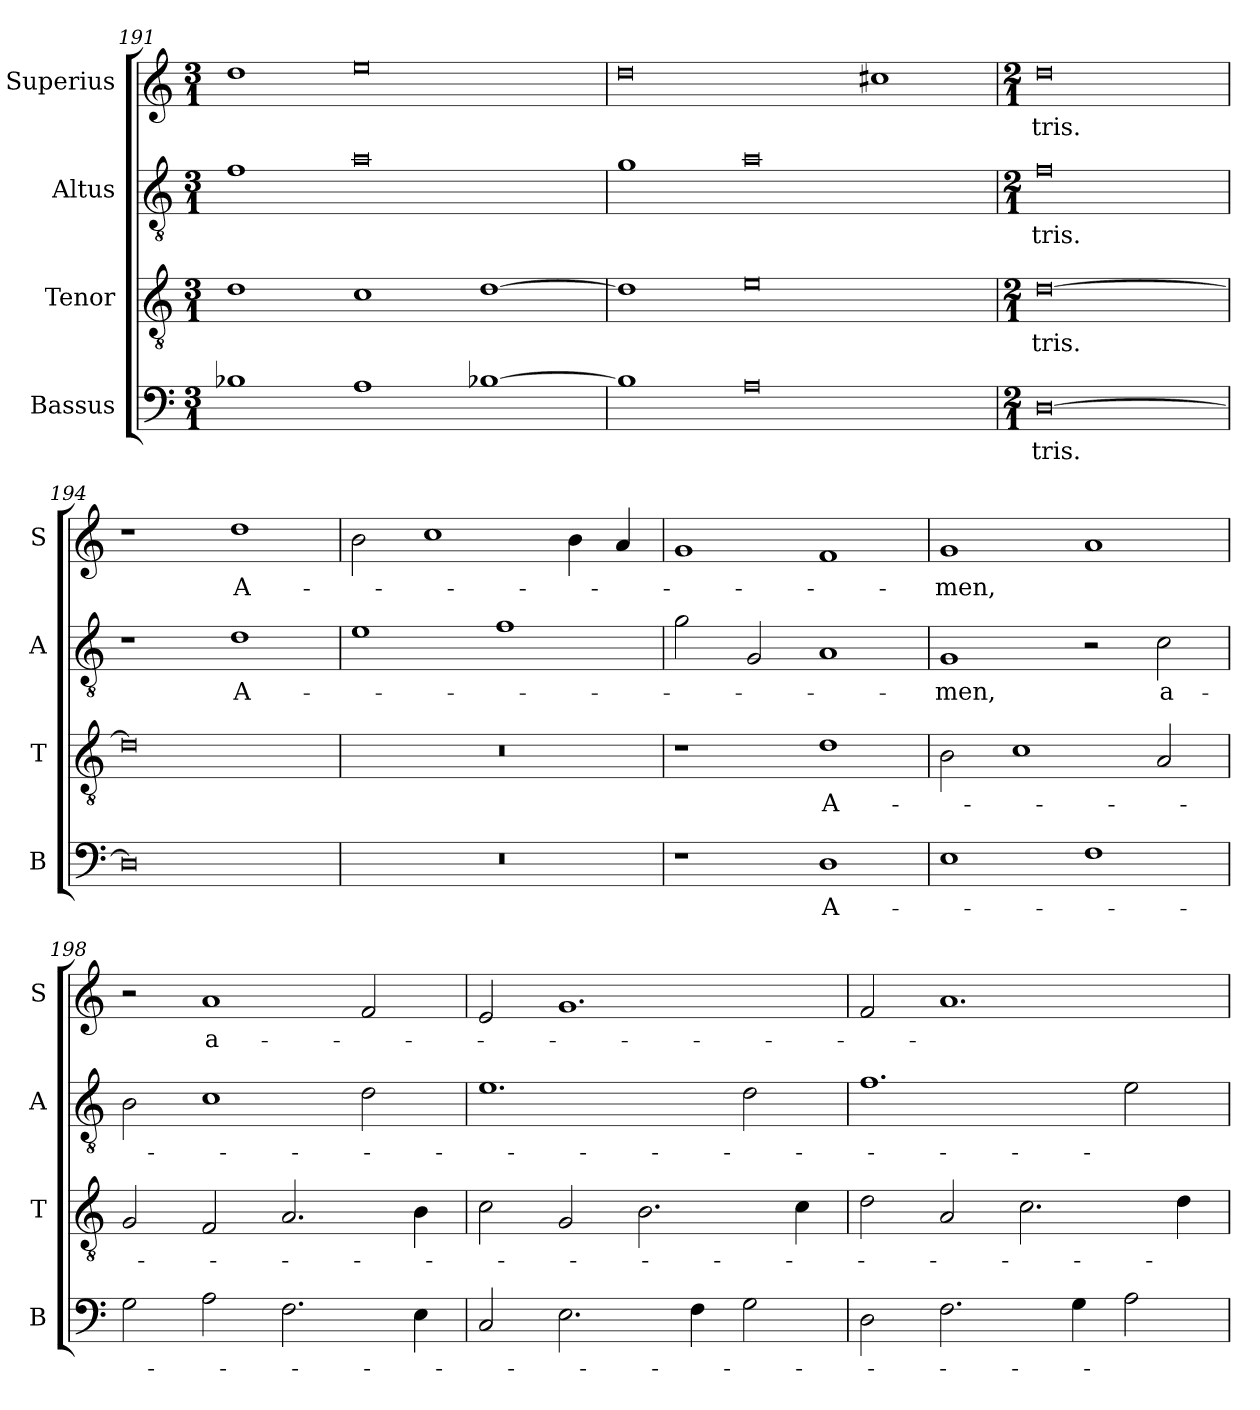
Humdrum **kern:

**kern	**text	**kern	**text	**kern	**text	**kern	**text
*part4	*part4	*part3	*part3	*part2	*part2	*part1	*part1
*staff4	*staff4	*staff3	*staff3	*staff2	*staff2	*staff1	*staff1
*I"Bassus	*	*I"Tenor	*	*I"Altus	*	*I"Superius	*
*I'B	*	*I'T	*	*I'A	*	*I'S	*
*clefF4	*	*clefGv2	*	*clefGv2	*	*clefG2	*
*k[]	*	*k[]	*	*k[]	*	*k[]	*
*M3/1	*	*M3/1	*	*M3/1	*	*M3/1	*
=191	=191	=191	=191	=191	=191	=191	=191
1B-X	.	1d	.	1f	.	1dd	.
1A	.	1c	.	0a	.	0ee	.
[1B-X	.	[1d	.	.	.	.	.
=192	=192	=192	=192	=192	=192	=192	=192
1B-]	.	1d]	.	1g	.	0dd	.
0A	.	0e	.	0a	.	.	.
.	.	.	.	.	.	1cc#X	.
=193	=193	=193	=193	=193	=193	=193	=193
*M2/1	*	*M2/1	*	*M2/1	*	*M2/1	*
[0D	-tris.	[0d	-tris.	0f	-tris.	0dd	-tris.
=194	=194	=194	=194	=194	=194	=194	=194
0D]	.	0d]	.	1r	.	1r	.
.	.	.	.	1d	A-	1dd	A-
=195	=195	=195	=195	=195	=195	=195	=195
0r	.	0r	.	1e	.	2b\	.
.	.	.	.	.	.	1cc	.
.	.	.	.	1f	.	.	.
.	.	.	.	.	.	4b\	.
.	.	.	.	.	.	4a/	.
=196	=196	=196	=196	=196	=196	=196	=196
1r	.	1r	.	2g\	.	1g	.
.	.	.	.	2G/	.	.	.
1D	A-	1d	A-	1A	.	1f	.
=197	=197	=197	=197	=197	=197	=197	=197
1E	.	2B\	.	1G	-men,	1g	-men,
.	.	1c	.	.	.	.	.
1F	.	.	.	2r	.	1a	.
.	.	2A/	.	2c\	a-	.	.
=198	=198	=198	=198	=198	=198	=198	=198
2G\	.	2G/	.	2B\	.	2r	.
2A\	.	2F/	.	1c	.	1a	a-
2.F\	.	2.A/	.	.	.	.	.
.	.	.	.	2d\	.	2f/	.
4E\	.	4B\	.	.	.	.	.
=199	=199	=199	=199	=199	=199	=199	=199
2C/	.	2c\	.	1.e	.	2e/	.
2.E\	.	2G/	.	.	.	1.g	.
.	.	2.B\	.	.	.	.	.
4F\	.	.	.	.	.	.	.
2G\	.	.	.	2d\	.	.	.
.	.	4c\	.	.	.	.	.
=200	=200	=200	=200	=200	=200	=200	=200
2D\	.	2d\	.	1.f	.	2f/	.
2.F\	.	2A/	.	.	.	1.a	.
.	.	2.c\	.	.	.	.	.
4G\	.	.	.	.	.	.	.
2A\	.	.	.	2e\	.	.	.
.	.	4d\	.	.	.	.	.
=	=	=	=	=	=	=	=
*-	*-	*-	*-	*-	*-	*-	*-
